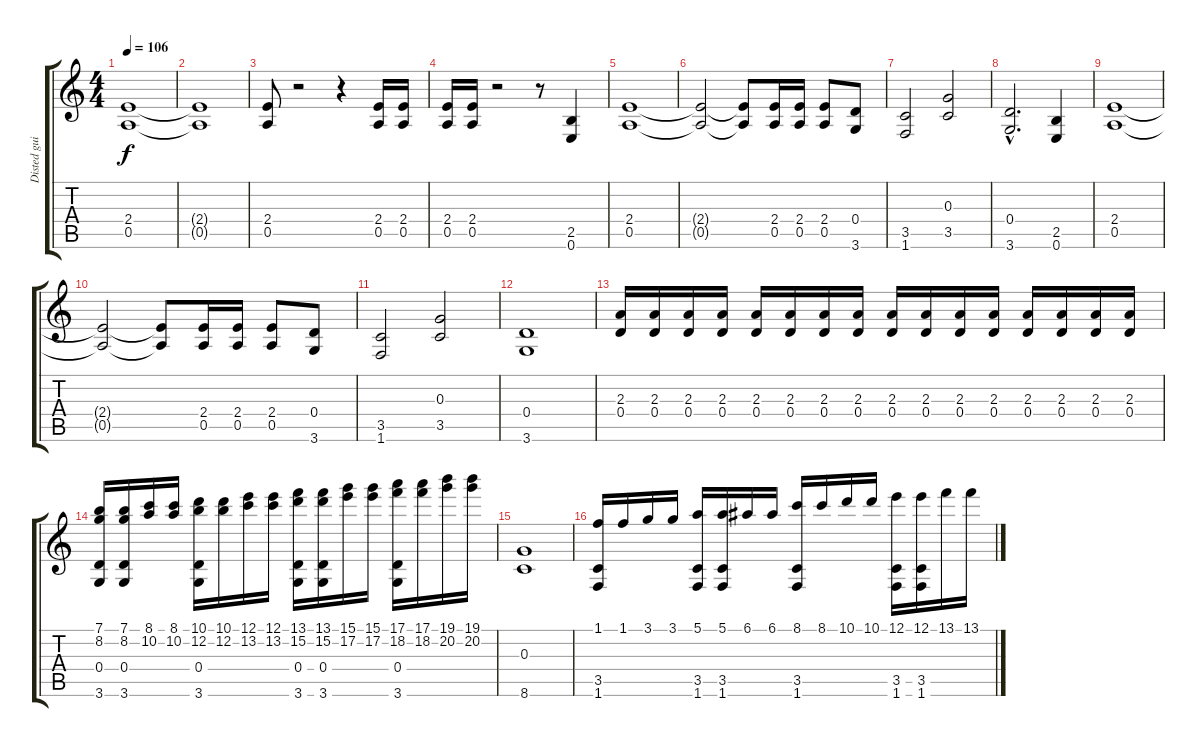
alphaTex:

\track ("Disted gui" "Disted gui") {instrument distortionguitar}
\staff {score tabs}
\tuning (E4 B3 G3 D3 A2 E2) {hide}
\ts (4 4)
\tempo 106
\clef g2
\ks c
(2.4 0.5).1{dy f} |
(2.4{t} 0.5{t}).1 |
(2.4 0.5).8 r.2 r.4 (2.4 0.5).16 (2.4 0.5).16 |
(2.4 0.5).16 (2.4 0.5).16 r.2 r.8 (2.5 0.6).4 |
(2.4 0.5).1 |
(2.4{t} 0.5{t}).2 (2.4{t} 0.5{t}).8 (2.4 0.5).16 (2.4 0.5).16 (2.4 0.5).8 (0.4 3.6).8 |
(3.5 1.6).2 (0.3 3.5).2 |
(0.4{hac} 3.6{hac}).2{d} (2.5 0.6).4 |
(2.4 0.5).1 |
(2.4{t} 0.5{t}).2 (2.4{t} 0.5{t}).8 (2.4 0.5).16 (2.4 0.5).16 (2.4 0.5).8 (0.4 3.6).8 |
(3.5 1.6).2 (0.3 3.5).2 |
(0.4 3.6).1 |
(2.3 0.4).16 (2.3 0.4).16 (2.3 0.4).16 (2.3 0.4).16 (2.3 0.4).16 (2.3 0.4).16 (2.3 0.4).16 (2.3 0.4).16 (2.3 0.4).16 (2.3 0.4).16 (2.3 0.4).16 (2.3 0.4).16 (2.3 0.4).16 (2.3 0.4).16 (2.3 0.4).16 (2.3 0.4).16 |
(7.1 8.2 0.4 3.6).16 (7.1 8.2 0.4 3.6).16 (8.1 10.2).16 (8.1 10.2).16 (10.1 12.2 0.4 3.6).16 (10.1 12.2).16 (12.1 13.2).16 (12.1 13.2).16 (13.1 15.2 0.4 3.6).16 (13.1 15.2 0.4 3.6).16 (15.1 17.2).16 (15.1 17.2).16 (17.1 18.2 0.4 3.6).16 (17.1 18.2).16 (19.1 20.2).16 (19.1 20.2).16 |
(0.3 8.6).1 |
(1.1 3.5 1.6).16 1.1.16 3.1.16 3.1.16 (5.1 3.5 1.6).16 (5.1 3.5 1.6).16 6.1.16 6.1.16 (8.1 3.5 1.6).16 8.1.16 10.1.16 10.1.16 (12.1 3.5 1.6).16 (12.1 3.5 1.6).16 13.1.16 13.1.16
